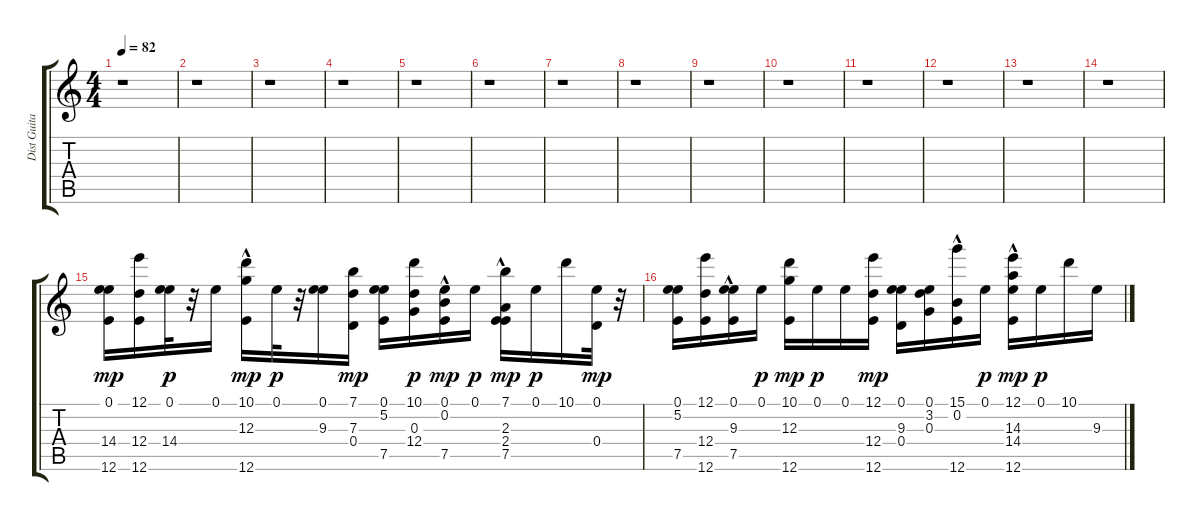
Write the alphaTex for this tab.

\track ("Dist Guitar" "Dist Guita") {instrument distortionguitar}
\staff {score tabs}
\tuning (E4 B3 G3 D3 A2 E2) {hide}
\ts (4 4)
\tempo 82
\clef g2
\ks c
r.1{dy mp instrument distortionguitar} |
r.1 |
r.1 |
r.1 |
r.1 |
r.1 |
r.1 |
r.1 |
r.1 |
r.1 |
r.1 |
r.1 |
r.1 |
r.1 |
(0.1 14.4 12.6).16 (12.1 12.4 12.6).16 (0.1 14.4).32{dy p} r.32 0.1.16 (10.1 12.3 12.6{hac}).16{dy mp} 0.1.32{dy p} r.32 (0.1 9.3).16 (7.1 7.3 0.4).16{dy mp} (0.1 5.2 7.5).16 (10.1 0.3 12.4).16{dy p} (0.1 0.2{hac} 7.5{hac}).16{dy mp} 0.1.16{dy p} (7.1 2.3{hac} 2.4{hac} 7.5{hac}).16{dy mp} 0.1.16{dy p} 10.1.16 (0.1 0.4).32{dy mp} r.32 |
(0.1 5.2 7.5).16 (12.1 12.4 12.6).16 (0.1 9.3 7.5{hac}).16 0.1.16{dy p} (10.1 12.3 12.6).16{dy mp} 0.1.16{dy p} 0.1.16 (12.1 12.4 12.6).16{dy mp} (0.1 9.3 0.4).16 (0.1 3.2 0.3).16 (15.1 0.2{hac} 12.6).16 0.1.16{dy p} (12.1 14.3{hac} 14.4 12.6{hac}).16{dy mp} 0.1.16{dy p} 10.1.16 9.3.16
